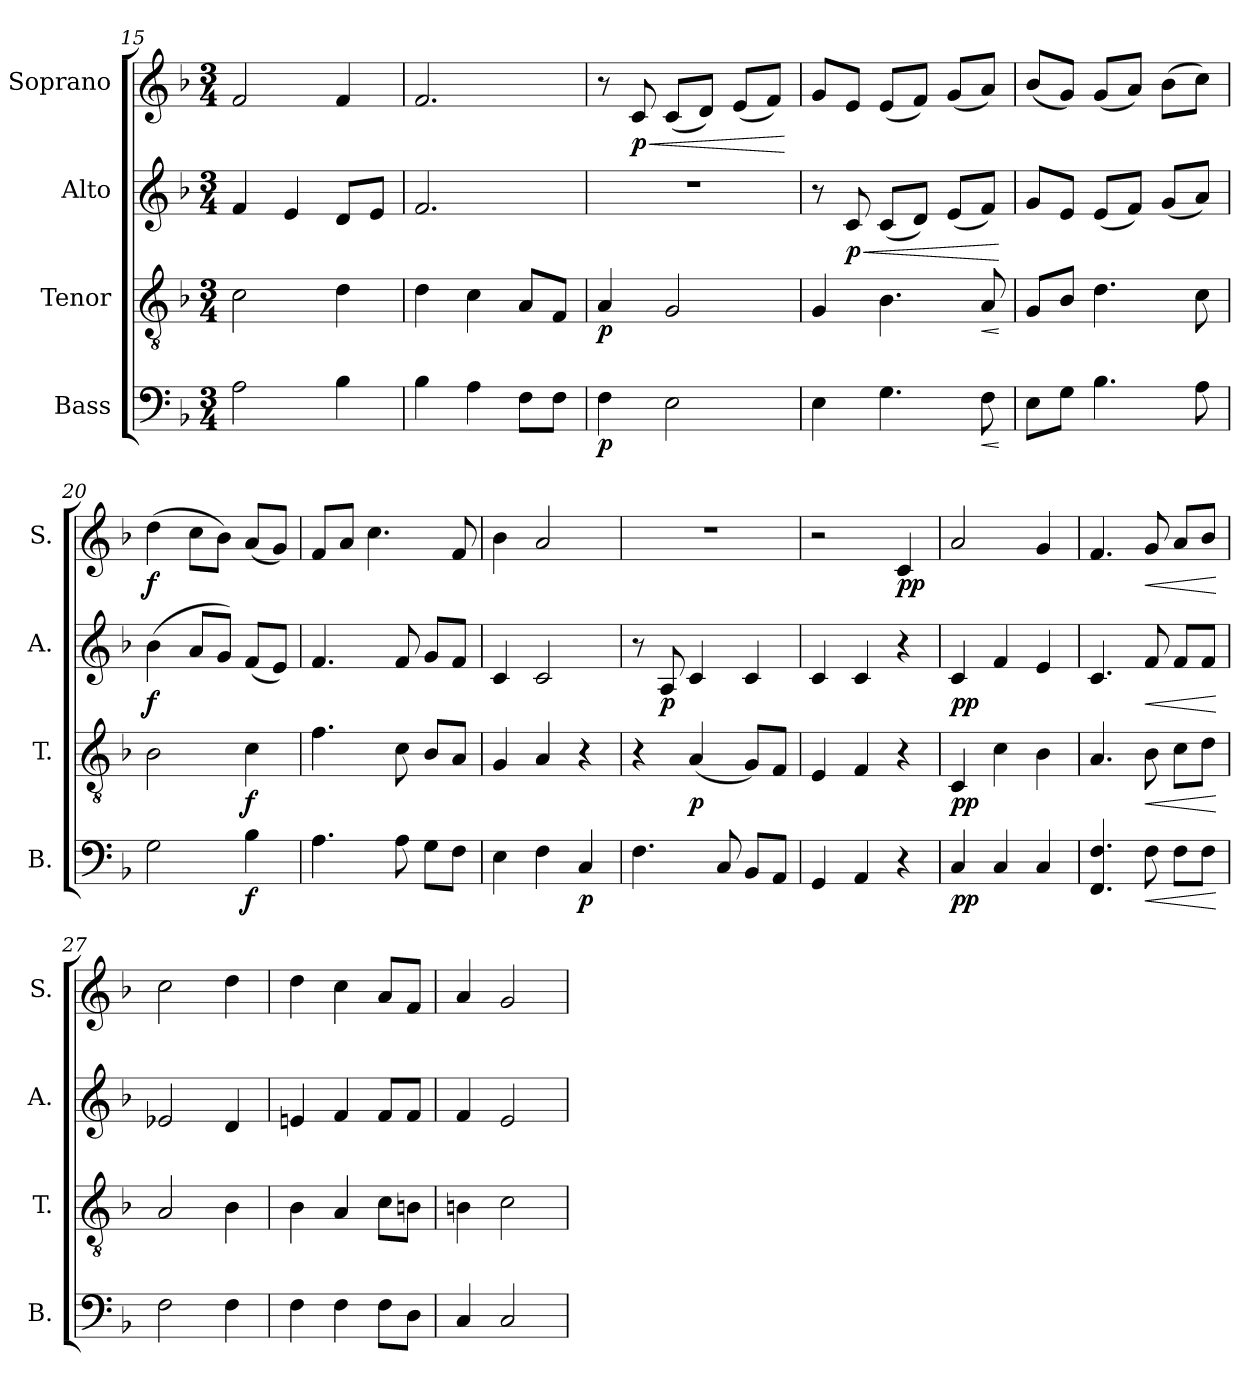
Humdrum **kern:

**kern	**dynam	**kern	**dynam	**kern	**dynam	**kern	**dynam
*part4	*part4	*part3	*part3	*part2	*part2	*part1	*part1
*staff4	*staff4	*staff3	*staff3	*staff2	*staff2	*staff1	*staff1
*I"Bass	*	*I"Tenor	*	*I"Alto	*	*I"Soprano	*
*I'B.	*	*I'T.	*	*I'A.	*	*I'S.	*
*clefF4	*	*clefGv2	*	*clefG2	*	*clefG2	*
*k[b-]	*	*k[b-]	*	*k[b-]	*	*k[b-]	*
*M3/4	*	*M3/4	*	*M3/4	*	*M3/4	*
=15	=15	=15	=15	=15	=15	=15	=15
2A\	.	2c\	.	4f/	.	2f/	.
.	.	.	.	4e/	.	.	.
4B-\	.	4d\	.	8d/L	.	4f/	.
.	.	.	.	8e/J	.	.	.
=16	=16	=16	=16	=16	=16	=16	=16
4B-\	.	4d\	.	2.f/	.	2.f/	.
4A\	.	4c\	.	.	.	.	.
8F\L	.	8A/L	.	.	.	.	.
8F\J	.	8F/J	.	.	.	.	.
!!LO:PB:g=z
=17	=17	=17	=17	=17	=17	=17	=17
!	!LO:DY:b	!	!LO:DY:b	!	!	!	!
4F\	p	4A/	p	2.r	.	8r	.
!	!	!	!	!	!	!	!LO:HP:b
!	!	!	!	!	!	!	!LO:DY:n=1:b
.	.	.	.	.	.	8c/	< p
2E\	.	2G/	.	.	.	(8c/L	.
.	.	.	.	.	.	8d/J)	.
.	.	.	.	.	.	(8e/L	.
.	.	.	.	.	.	8f/J)	.
.	.	.	.	.	.	.	[
=18	=18	=18	=18	=18	=18	=18	=18
4E\	.	4G/	.	8r	.	8g/L	.
!	!	!	!	!	!LO:HP:b	!	!
!	!	!	!	!	!LO:DY:n=1:b	!	!
.	.	.	.	8c/	< p	8e/J	.
4.G\	.	4.B-\	.	(8c/L	.	(8e/L	.
.	.	.	.	8d/J)	.	8f/J)	.
.	.	.	.	(8e/L	.	(8g/L	.
!	!LO:HP:b	!	!LO:HP:b	!	!	!	!
8F\	<	8A/	<	8f/J)	.	8a/J)	.
.	[	.	[	.	[	.	.
=19	=19	=19	=19	=19	=19	=19	=19
8E\L	.	8G/L	.	8g/L	.	(8b-/L	.
8G\J	.	8B-/J	.	8e/J	.	8g/J)	.
4.B-\	.	4.d\	.	(8e/L	.	(8g/L	.
.	.	.	.	8f/J)	.	8a/J)	.
.	.	.	.	(8g/L	.	(8b-\L	.
8A\	.	8c\	.	8a/J)	.	8cc\J)	.
=20	=20	=20	=20	=20	=20	=20	=20
!	!	!	!	!	!LO:DY:b	!	!LO:DY:b
2G\	.	2B-\	.	(4b-\	f	(4dd\	f
.	.	.	.	8a/L	.	8cc\L	.
.	.	.	.	8g/J)	.	8b-\J)	.
!	!LO:DY:b	!	!LO:DY:b	!	!	!	!
4B-\	f	4c\	f	(8f/L	.	(8a/L	.
.	.	.	.	8e/J)	.	8g/J)	.
=21	=21	=21	=21	=21	=21	=21	=21
4.A\	.	4.f\	.	4.f/	.	8f/L	.
.	.	.	.	.	.	8a/J	.
.	.	.	.	.	.	4.cc\	.
8A\	.	8c\	.	8f/	.	.	.
8G\L	.	8B-/L	.	8g/L	.	.	.
8F\J	.	8A/J	.	8f/J	.	8f/	.
=22	=22	=22	=22	=22	=22	=22	=22
4E\	.	4G/	.	4c/	.	4b-\	.
4F\	.	4A/	.	2c/	.	2a/	.
!	!LO:DY:b	!	!	!	!	!	!
4C/	p	4r	.	.	.	.	.
!!LO:LB:g=z
=23	=23	=23	=23	=23	=23	=23	=23
4.F\	.	4r	.	8r	.	2.r	.
!	!	!	!	!	!LO:DY:b	!	!
.	.	.	.	8A/	p	.	.
!	!	!	!LO:DY:b	!	!	!	!
.	.	(4A/	p	4c/	.	.	.
8C/	.	.	.	.	.	.	.
8BB-/L	.	8G/L)	.	4c/	.	.	.
8AA/J	.	8F/J	.	.	.	.	.
=24	=24	=24	=24	=24	=24	=24	=24
4GG/	.	4E/	.	4c/	.	2r	.
4AA/	.	4F/	.	4c/	.	.	.
!	!	!	!	!	!	!	!LO:DY:b
4r	.	4r	.	4r	.	4c/	pp
=25	=25	=25	=25	=25	=25	=25	=25
!	!LO:DY:b	!	!LO:DY:b	!	!LO:DY:b	!	!
4C/	pp	4C/	pp	4c/	pp	2a/	.
4C/	.	4c\	.	4f/	.	.	.
4C/	.	4B-\	.	4e/	.	4g/	.
=26	=26	=26	=26	=26	=26	=26	=26
4.FF/ 4.F/	.	4.A/	.	4.c/	.	4.f/	.
!	!LO:HP:b	!	!LO:HP:b	!	!LO:HP:b	!	!LO:HP:b
8F\	<	8B-\	<	8f/	<	8g/	<
8F\L	.	8c\L	.	8f/L	.	8a/L	.
8F\J	.	8d\J	.	8f/J	.	8b-/J	.
.	[	.	[	.	[	.	[
=27	=27	=27	=27	=27	=27	=27	=27
2F\	.	2A/	.	2e-X/	.	2cc\	.
4F\	.	4B-\	.	4d/	.	4dd\	.
=28	=28	=28	=28	=28	=28	=28	=28
4F\	.	4B-\	.	4en/	.	4dd\	.
4F\	.	4A/	.	4f/	.	4cc\	.
8F\L	.	8c\L	.	8f/L	.	8a/L	.
8D\J	.	8Bn\J	.	8f/J	.	8f/J	.
=29	=29	=29	=29	=29	=29	=29	=29
4C/	.	4Bn\	.	4f/	.	4a/	.
2C/	.	2c\	.	2e/	.	2g/	.
=	=	=	=	=	=	=	=
*-	*-	*-	*-	*-	*-	*-	*-
